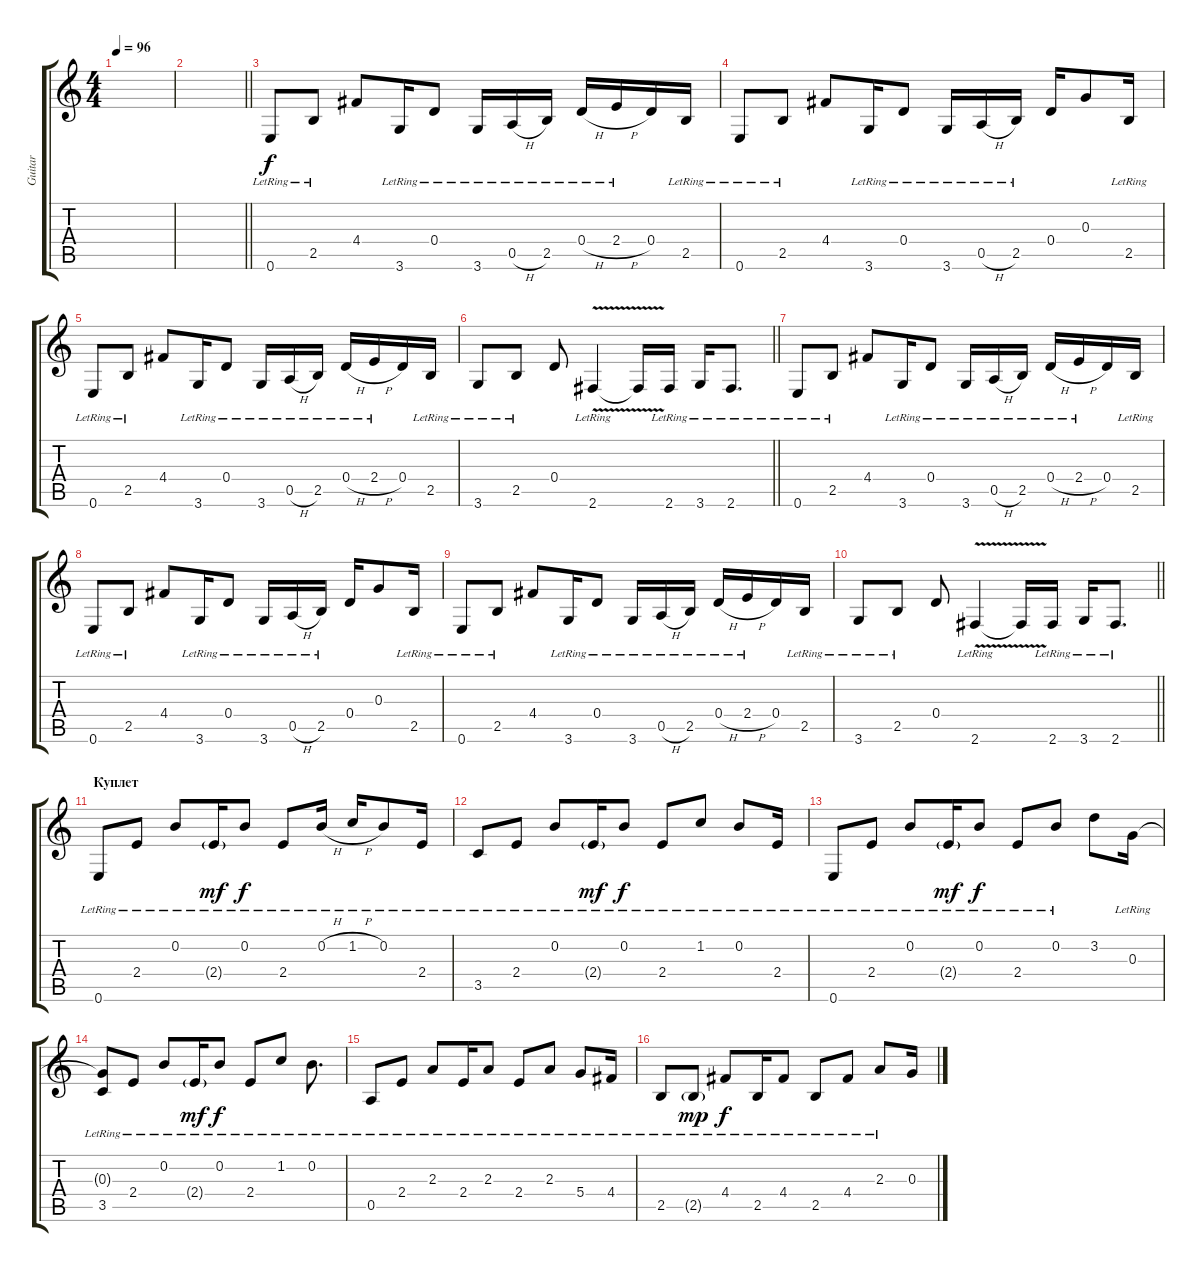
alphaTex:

\track ("Guitar" "Guitar") {instrument electricguitarclean}
\staff {score tabs}
\tuning (E4 B3 G3 D3 A2 E2) {hide}
\ts (4 4)
\tempo 96
\clef g2
\ks c
|
\barLineRight lightlight
|
0.6{lr}.8 2.5{lr}.8 4.4.8 3.6{lr}.16 0.4{lr}.8 3.6{lr}.16 0.5{h lr}.16 2.5{lr}.16 0.4{h lr}.16 2.4{h lr}.16 0.4.16 2.5{lr}.16 |
0.6{lr}.8 2.5{lr}.8 4.4.8 3.6{lr}.16 0.4{lr}.8 3.6{lr}.16 0.5{h lr}.16 2.5{lr}.16 0.4.16 0.3.8 2.5{lr}.16 |
0.6{lr}.8 2.5{lr}.8 4.4.8 3.6{lr}.16 0.4{lr}.8 3.6{lr}.16 0.5{h lr}.16 2.5{lr}.16 0.4{h lr}.16 2.4{h lr}.16 0.4.16 2.5{lr}.16 |
\barLineRight lightlight
3.6{lr}.8 2.5{lr}.8 0.4.8 2.6{v lr}.4 2.6{t}.16 2.6{lr}.16 3.6{lr}.16 2.6{lr}.8{d} |
0.6{lr}.8 2.5{lr}.8 4.4.8 3.6{lr}.16 0.4{lr}.8 3.6{lr}.16 0.5{h lr}.16 2.5{lr}.16 0.4{h lr}.16 2.4{h lr}.16 0.4.16 2.5{lr}.16 |
0.6{lr}.8 2.5{lr}.8 4.4.8 3.6{lr}.16 0.4{lr}.8 3.6{lr}.16 0.5{h lr}.16 2.5{lr}.16 0.4.16 0.3.8 2.5{lr}.16 |
0.6{lr}.8 2.5{lr}.8 4.4.8 3.6{lr}.16 0.4{lr}.8 3.6{lr}.16 0.5{h lr}.16 2.5{lr}.16 0.4{h lr}.16 2.4{h lr}.16 0.4.16 2.5{lr}.16 |
\barLineRight lightlight
3.6{lr}.8 2.5{lr}.8 0.4.8 2.6{v lr}.4 2.6{t}.16 2.6{lr}.16 3.6{lr}.16 2.6{lr}.8{d} |
\section ("" "Куплет")
0.6{lr}.8 2.4{lr}.8 0.2{lr}.8 2.4{g lr}.16{dy mf} 0.2{lr}.8{dy f} 2.4{lr}.8 0.2{h lr}.16 1.2{h lr}.16 0.2{lr}.8 2.4{lr}.16 |
3.5{lr}.8 2.4{lr}.8 0.2{lr}.8 2.4{g lr}.16{dy mf} 0.2{lr}.8{dy f} 2.4{lr}.8 1.2{lr}.8 0.2{lr}.8 2.4{lr}.16 |
0.6{lr}.8 2.4{lr}.8 0.2{lr}.8 2.4{g lr}.16{dy mf} 0.2{lr}.8{dy f} 2.4{lr}.8 0.2{lr}.8 3.2.8 0.3{lr}.16 |
(0.3{t} 3.5{lr}).8 2.4{lr}.8 0.2{lr}.8 2.4{g lr}.16{dy mf} 0.2{lr}.8{dy f} 2.4{lr}.8 1.2{lr}.8 0.2{lr}.8{d} |
0.5{lr}.8 2.4{lr}.8 2.3{lr}.8 2.4{lr}.16 2.3{lr}.8 2.4{lr}.8 2.3{lr}.8 5.4{lr}.8 4.4{lr}.16 |
2.5{lr}.8 2.5{g lr}.8{dy mp} 4.4{lr}.8{dy f} 2.5{lr}.16 4.4{lr}.8 2.5{lr}.8 4.4{lr}.8 2.3{lr}.8 0.3.16
